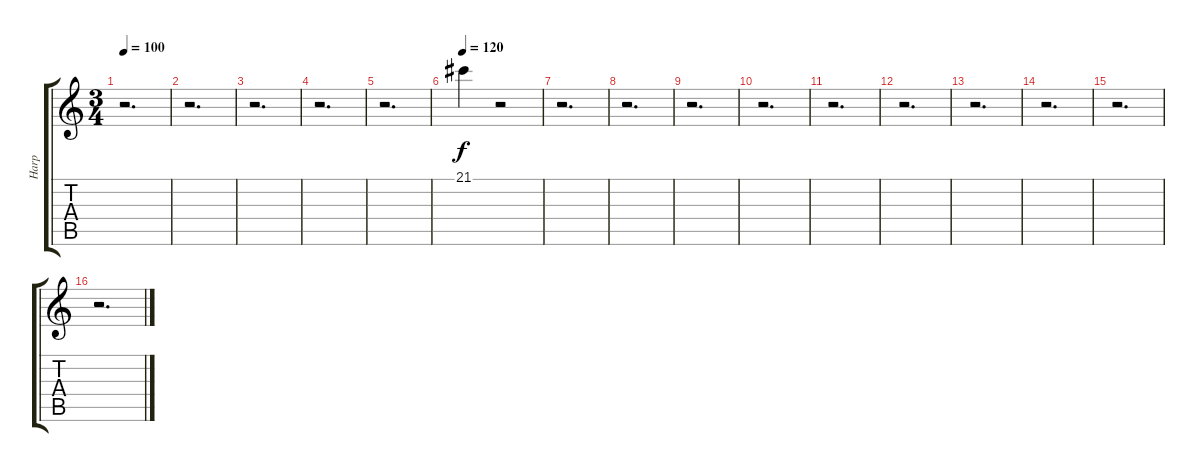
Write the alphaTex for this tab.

\track ("Harp" "Harp") {instrument orchestralharp}
\staff {score tabs}
\tuning (E4 B3 G3 D3 A2 E2) {hide}
\ts (3 4)
\tempo 100
\clef g2
\ks c
r.2{d dy f} |
r.2{d} |
r.2{d} |
r.2{d} |
r.2{d} |
\tempo 120
21.1.4 r.2 |
r.2{d} |
r.2{d} |
r.2{d} |
r.2{d} |
r.2{d} |
r.2{d} |
r.2{d} |
r.2{d} |
r.2{d} |
r.2{d}
